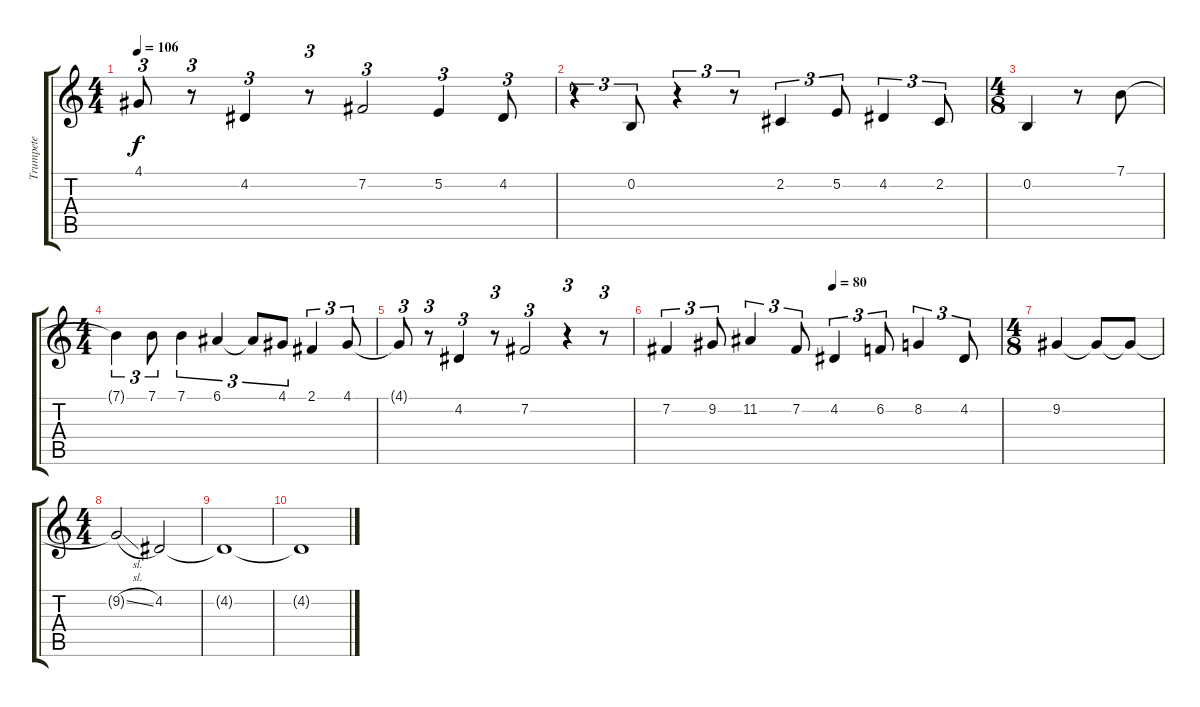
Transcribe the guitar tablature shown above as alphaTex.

\track ("Trumpete" "Trumpete") {instrument trumpet}
\staff {score tabs}
\tuning (E4 B3 G3 D3 A2 E2) {hide}
\ts (4 4)
\tempo 106
\clef g2
\ks c
4.1{t}.8{tu (3 2) dy f} r.8{tu (3 2)} 4.2.4{tu (3 2)} r.8{tu (3 2)} 7.2.2{tu (3 2)} 5.2.4{tu (3 2)} 4.2.8{tu (3 2)} |
r.4{tu (3 2)} 0.2.8{tu (3 2)} r.4{tu (3 2)} r.8{tu (3 2)} 2.2.4{tu (3 2)} 5.2.8{tu (3 2)} 4.2.4{tu (3 2)} 2.2.8{tu (3 2)} |
\ts (4 8)
0.2.4 r.8 7.1.8 |
\ts (4 4)
7.1{t}.4{tu (3 2)} 7.1.8{tu (3 2)} 7.1.4{tu (3 2)} 6.1.4{tu (3 2)} 6.1{t}.8{tu (3 2)} 4.1.8{tu (3 2)} 2.1.4{tu (3 2)} 4.1.8{tu (3 2)} |
4.1{t}.8{tu (3 2)} r.8{tu (3 2)} 4.2.4{tu (3 2)} r.8{tu (3 2)} 7.2.2{tu (3 2)} r.4{tu (3 2)} r.8{tu (3 2)} |
\tempo (80 0.5)
7.2.4{tu (3 2)} 9.2.8{tu (3 2)} 11.2.4{tu (3 2)} 7.2.8{tu (3 2)} 4.2.4{tu (3 2)} 6.2.8{tu (3 2)} 8.2.4{tu (3 2)} 4.2.8{tu (3 2)} |
\ts (4 8)
9.2.4{volume 0} 9.2{t}.8 9.2{t}.8 |
\ts (4 4)
9.2{sl t}.2 4.2.2 |
4.2{t}.1 |
4.2{t}.1
